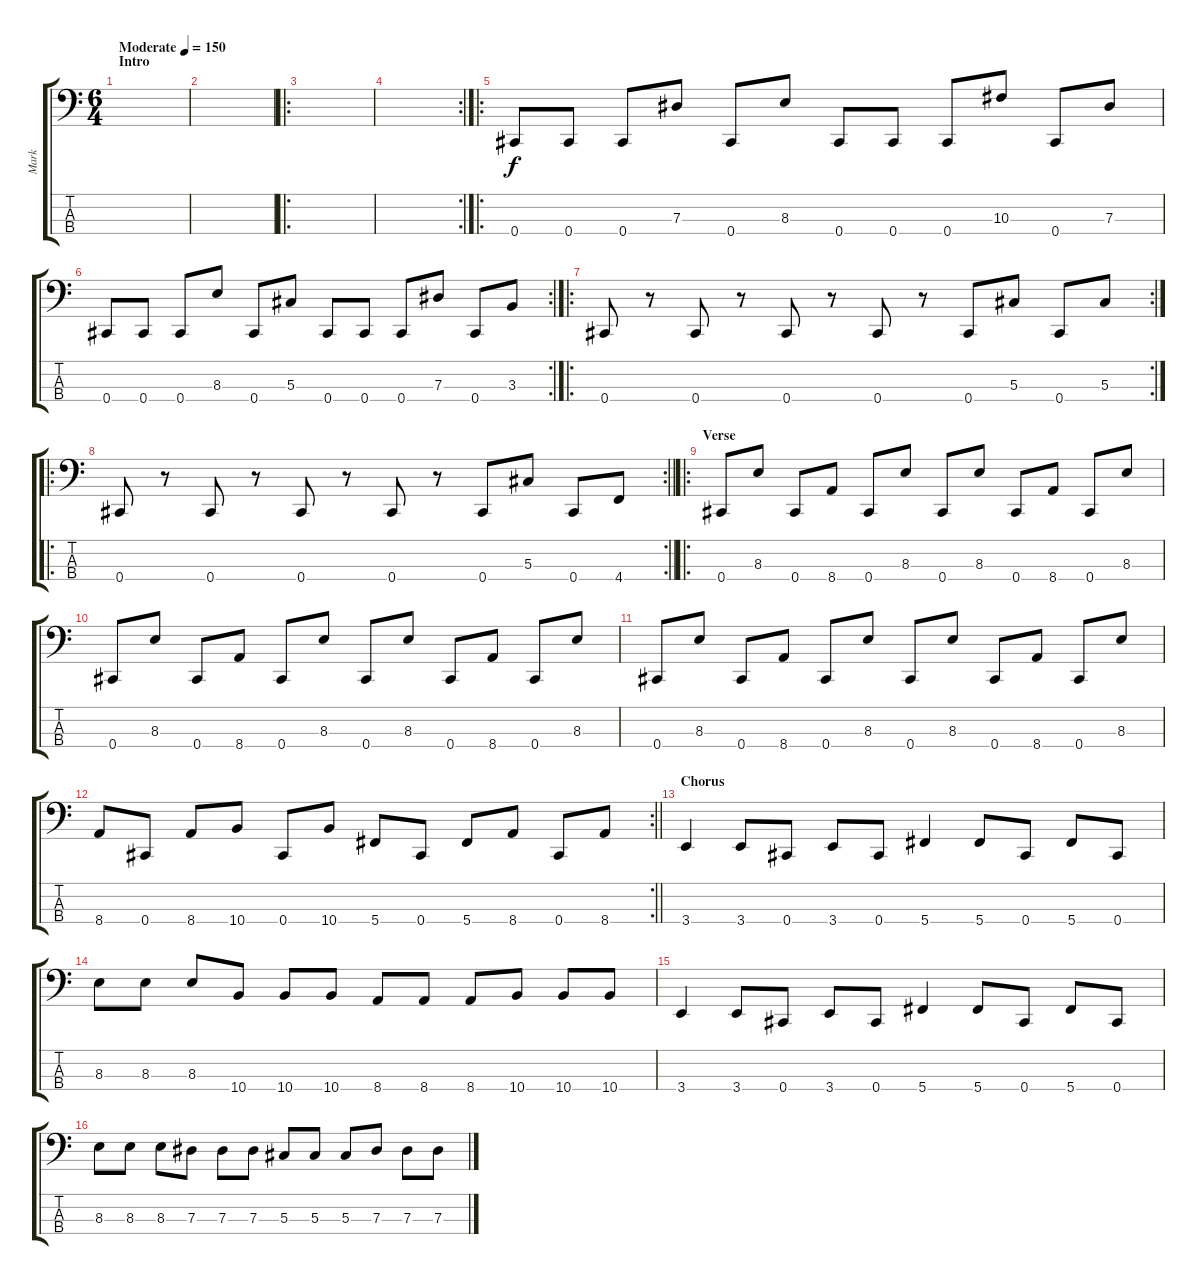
\track ("Mark" "Mark") {instrument electricbassfinger}
\staff {score tabs}
\tuning (Gb2 Db2 Ab1 Db1) {hide}
\ts (6 4)
\section ("" "Intro")
\tempo (150 "Moderate")
\clef f4
\ks c
|
|
\ro
|
\rc 2
|
\ro
0.4.8 0.4.8 0.4.8 7.3.8 0.4.8 8.3.8 0.4.8 0.4.8 0.4.8 10.3.8 0.4.8 7.3.8 |
\rc 2
0.4.8 0.4.8 0.4.8 8.3.8 0.4.8 5.3.8 0.4.8 0.4.8 0.4.8 7.3.8 0.4.8 3.3.8 |
\ro
\rc 2
0.4.8 r.8 0.4.8 r.8 0.4.8 r.8 0.4.8 r.8 0.4.8 5.3.8 0.4.8 5.3.8 |
\ro
\rc 2
\barLineRight lightlight
0.4.8 r.8 0.4.8 r.8 0.4.8 r.8 0.4.8 r.8 0.4.8 5.3.8 0.4.8 4.4.8 |
\ro
\section ("" "Verse")
0.4.8 8.3.8 0.4.8 8.4.8 0.4.8 8.3.8 0.4.8 8.3.8 0.4.8 8.4.8 0.4.8 8.3.8 |
0.4.8 8.3.8 0.4.8 8.4.8 0.4.8 8.3.8 0.4.8 8.3.8 0.4.8 8.4.8 0.4.8 8.3.8 |
0.4.8 8.3.8 0.4.8 8.4.8 0.4.8 8.3.8 0.4.8 8.3.8 0.4.8 8.4.8 0.4.8 8.3.8 |
\rc 2
\barLineRight lightlight
8.4.8 0.4.8 8.4.8 10.4.8 0.4.8 10.4.8 5.4.8 0.4.8 5.4.8 8.4.8 0.4.8 8.4.8 |
\section ("" "Chorus")
3.4.4 3.4.8 0.4.8 3.4.8 0.4.8 5.4.4 5.4.8 0.4.8 5.4.8 0.4.8 |
8.3.8 8.3.8 8.3.8 10.4.8 10.4.8 10.4.8 8.4.8 8.4.8 8.4.8 10.4.8 10.4.8 10.4.8 |
3.4.4 3.4.8 0.4.8 3.4.8 0.4.8 5.4.4 5.4.8 0.4.8 5.4.8 0.4.8 |
8.3.8 8.3.8 8.3.8 7.3.8 7.3.8 7.3.8 5.3.8 5.3.8 5.3.8 7.3.8 7.3.8 7.3.8
